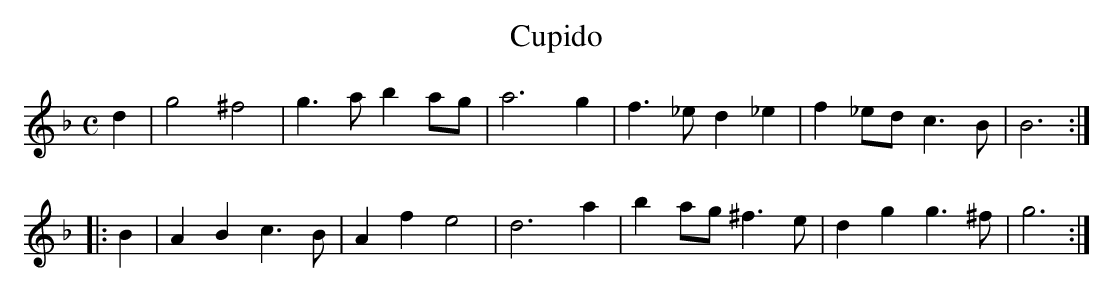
X:1
T:Cupido
M:C
K:Gdor
d2|g4^f4|g3ab2ag|a6g2|f3_ed2_e2|f2_edc3B|B6:|
|:B2|A2B2c3B|A2f2e4|d6a2|b2ag^f3e|d2g2g3^f|g6:|
